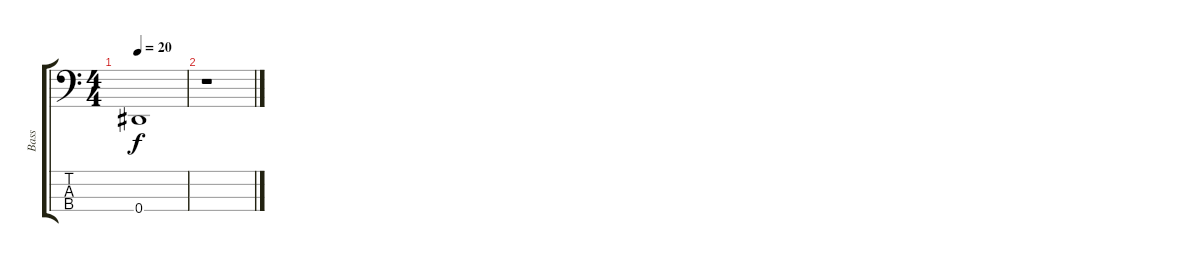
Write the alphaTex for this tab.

\track ("Bass" "Bass") {instrument electricbassfinger}
\staff {score tabs}
\tuning (Gb2 Db2 Ab1 Eb1) {hide}
\ts (4 4)
\tempo 20
\clef f4
\ks c
0.4{t}.1{dy f} |
r.1
